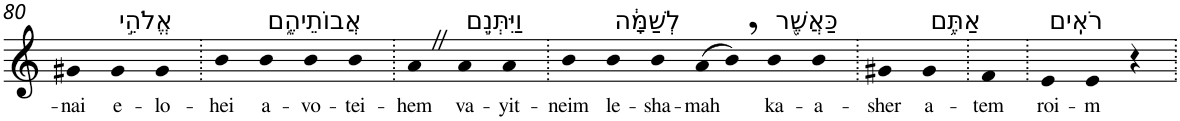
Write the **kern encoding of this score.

**kern	**text
*part1	*part1
*staff1	*staff1
*I"Piano	*
*I'Pno	*
!!LO:PB:g=z
*clefG2	*
*k[]	*
=80	=80
!	!LO:LY:b
4g#X	-nai
!LO:TX:a:t=אֱלֹהֵ֣י	!
!	!LO:LY:b
4g#	e-
!	!LO:LY:b
4g#	-lo-
=81.	=81.
!	!LO:LY:b
4b	-hei
!LO:TX:a:t=אֲבוֹתֵיהֶ֑ם	!
!	!LO:LY:b
4b	a-
!	!LO:LY:b
4b	-vo-
!	!LO:LY:b
4b	-tei-
=82.	=82.
!	!LO:LY:b
4aZ	-hem
!LO:TX:a:t=וַיִּתְּנֵ֣ם	!
!	!LO:LY:b
4a	va-
!	!LO:LY:b
4a	-yit-
=83.	=83.
!	!LO:LY:b
4b	-neim
!LO:TX:a:t=לְשַׁמָּ֔ה	!
!	!LO:LY:b
4b	le-
!	!LO:LY:b
4b	-sha-
!	!LO:LY:b
(>8a	-mah
8b,)	.
!LO:TX:a:t=כַּאֲשֶׁ֖ר	!
!	!LO:LY:b
4b	ka-
!	!LO:LY:b
4b	-a-
=84.	=84.
!	!LO:LY:b
4g#X	-sher
!LO:TX:a:t=אַתֶּ֥ם	!
!	!LO:LY:b
4g#	a-
=85.	=85.
!	!LO:LY:b
4f	-tem
=86.	=86.
!LO:TX:a:t=רֹאִֽים	!
!	!LO:LY:b
4e	roi-
!	!LO:LY:b
4e	-m
4r	.
=.	=.
*-	*-
